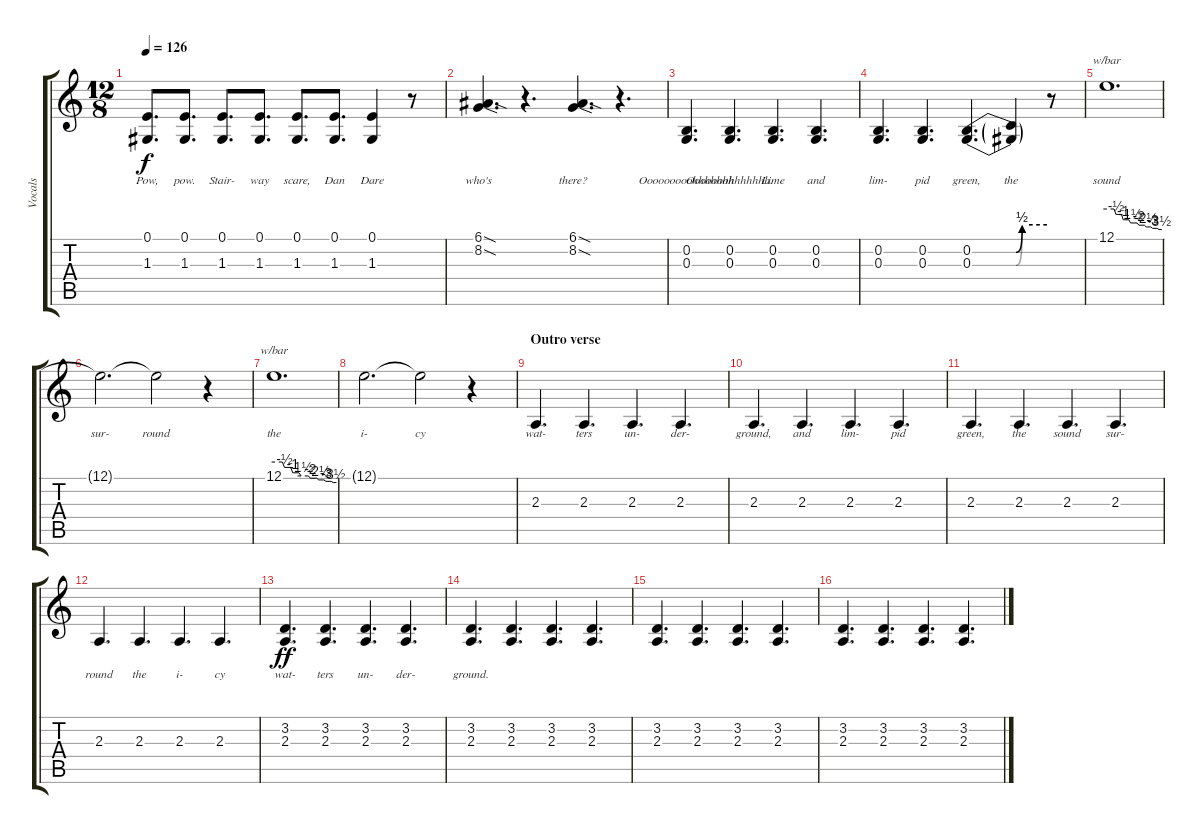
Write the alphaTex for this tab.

\track ("Vocals" "Vocals") {instrument flute}
\staff {score tabs}
\tuning (E4 B3 G3 D3 A2 E2) {hide}
\ts (12 8)
\tempo 126
\clef g2
\ks c
(0.1 1.3).8{d lyrics (0 "Pow,") lyrics (1 "") lyrics (2 "") lyrics (3 "") lyrics (4 "") dy f} (0.1 1.3).8{d lyrics (0 "pow.") lyrics (1 "") lyrics (2 "") lyrics (3 "") lyrics (4 "")} (0.1 1.3).8{d lyrics (0 "Stair-") lyrics (1 "") lyrics (2 "") lyrics (3 "") lyrics (4 "")} (0.1 1.3).8{d lyrics (0 "way") lyrics (1 "") lyrics (2 "") lyrics (3 "") lyrics (4 "")} (0.1 1.3).8{d lyrics (0 "scare,") lyrics (1 "") lyrics (2 "") lyrics (3 "") lyrics (4 "")} (0.1 1.3).8{d lyrics (0 "Dan") lyrics (1 "") lyrics (2 "") lyrics (3 "") lyrics (4 "")} (0.1 1.3).4{lyrics (0 "Dare") lyrics (1 "") lyrics (2 "") lyrics (3 "") lyrics (4 "")} r.8 |
(6.1{sod} 8.2{sod}).4{d lyrics (0 "who's") lyrics (1 "") lyrics (2 "") lyrics (3 "") lyrics (4 "")} r.4{d} (6.1{sod} 8.2{sod}).4{d lyrics (0 "there?") lyrics (1 "") lyrics (2 "") lyrics (3 "") lyrics (4 "")} r.4{d} |
(0.2 0.3).4{d lyrics (0 "Ooooooooohhhhhhh") lyrics (1 "") lyrics (2 "") lyrics (3 "") lyrics (4 "")} (0.2 0.3).4{d lyrics (0 "Ooooooohhhhhhh.") lyrics (1 "") lyrics (2 "") lyrics (3 "") lyrics (4 "")} (0.2 0.3).4{d lyrics (0 "Lime") lyrics (1 "") lyrics (2 "") lyrics (3 "") lyrics (4 "")} (0.2 0.3).4{d lyrics (0 "and") lyrics (1 "") lyrics (2 "") lyrics (3 "") lyrics (4 "")} |
(0.2 0.3).4{d lyrics (0 "lim-") lyrics (1 "") lyrics (2 "") lyrics (3 "") lyrics (4 "")} (0.2 0.3).4{d lyrics (0 "pid") lyrics (1 "") lyrics (2 "") lyrics (3 "") lyrics (4 "")} (0.2{be (custom 0 0 30 0 35 0 40 2 60 2)} 0.3{be (custom 0 0 30 0 35 0 40 2 60 2)}).4{d lyrics (0 "green,") lyrics (1 "") lyrics (2 "") lyrics (3 "") lyrics (4 "")} (0.2{t} 0.3{t}).4{lyrics (0 "the") lyrics (1 "") lyrics (2 "") lyrics (3 "") lyrics (4 "")} r.8 |
12.1.1{d tbe (custom default 0 0 8 0 10 -2 16 -2 18 -4 24 -4 26 -6 33 -6 35 -8 41 -8 43 -10 48 -10 50 -12 55 -12 57 -14 60 -14) lyrics (0 "sound") lyrics (1 "") lyrics (2 "") lyrics (3 "") lyrics (4 "")} |
12.1{t}.2{d lyrics (0 "sur-") lyrics (1 "") lyrics (2 "") lyrics (3 "") lyrics (4 "")} 12.1{t}.2{lyrics (0 "round") lyrics (1 "") lyrics (2 "") lyrics (3 "") lyrics (4 "")} r.4 |
12.1.1{d tbe (custom default 0 0 8 0 10 -2 16 -2 18 -4 24 -4 26 -6 33 -6 35 -8 41 -8 43 -10 48 -10 50 -12 55 -12 57 -14 60 -14) lyrics (0 "the") lyrics (1 "") lyrics (2 "") lyrics (3 "") lyrics (4 "")} |
12.1{t}.2{d lyrics (0 "i-") lyrics (1 "") lyrics (2 "") lyrics (3 "") lyrics (4 "")} 12.1{t}.2{lyrics (0 "cy") lyrics (1 "") lyrics (2 "") lyrics (3 "") lyrics (4 "")} r.4 |
\section ("" "Outro verse")
2.3.4{d lyrics (0 "wat-") lyrics (1 "") lyrics (2 "") lyrics (3 "") lyrics (4 "")} 2.3.4{d lyrics (0 "ters") lyrics (1 "") lyrics (2 "") lyrics (3 "") lyrics (4 "")} 2.3.4{d lyrics (0 "un-") lyrics (1 "") lyrics (2 "") lyrics (3 "") lyrics (4 "")} 2.3.4{d lyrics (0 "der-") lyrics (1 "") lyrics (2 "") lyrics (3 "") lyrics (4 "")} |
2.3.4{d lyrics (0 "ground,") lyrics (1 "") lyrics (2 "") lyrics (3 "") lyrics (4 "")} 2.3.4{d lyrics (0 "and") lyrics (1 "") lyrics (2 "") lyrics (3 "") lyrics (4 "")} 2.3.4{d lyrics (0 "lim-") lyrics (1 "") lyrics (2 "") lyrics (3 "") lyrics (4 "")} 2.3.4{d lyrics (0 "pid") lyrics (1 "") lyrics (2 "") lyrics (3 "") lyrics (4 "")} |
2.3.4{d lyrics (0 "green,") lyrics (1 "") lyrics (2 "") lyrics (3 "") lyrics (4 "")} 2.3.4{d lyrics (0 "the") lyrics (1 "") lyrics (2 "") lyrics (3 "") lyrics (4 "")} 2.3.4{d lyrics (0 "sound") lyrics (1 "") lyrics (2 "") lyrics (3 "") lyrics (4 "")} 2.3.4{d lyrics (0 "sur-") lyrics (1 "") lyrics (2 "") lyrics (3 "") lyrics (4 "")} |
2.3.4{d lyrics (0 "round") lyrics (1 "") lyrics (2 "") lyrics (3 "") lyrics (4 "")} 2.3.4{d lyrics (0 "the") lyrics (1 "") lyrics (2 "") lyrics (3 "") lyrics (4 "")} 2.3.4{d lyrics (0 "i-") lyrics (1 "") lyrics (2 "") lyrics (3 "") lyrics (4 "")} 2.3.4{d lyrics (0 "cy") lyrics (1 "") lyrics (2 "") lyrics (3 "") lyrics (4 "")} |
(3.2 2.3).4{d lyrics (0 "wat-") lyrics (1 "") lyrics (2 "") lyrics (3 "") lyrics (4 "") dy ff} (3.2 2.3).4{d lyrics (0 "ters") lyrics (1 "") lyrics (2 "") lyrics (3 "") lyrics (4 "")} (3.2 2.3).4{d lyrics (0 "un-") lyrics (1 "") lyrics (2 "") lyrics (3 "") lyrics (4 "")} (3.2 2.3).4{d lyrics (0 "der-") lyrics (1 "") lyrics (2 "") lyrics (3 "") lyrics (4 "")} |
(3.2 2.3).4{d lyrics (0 "ground.") lyrics (1 "") lyrics (2 "") lyrics (3 "") lyrics (4 "")} (3.2 2.3).4{d} (3.2 2.3).4{d} (3.2 2.3).4{d} |
(3.2 2.3).4{d} (3.2 2.3).4{d} (3.2 2.3).4{d} (3.2 2.3).4{d} |
(3.2 2.3).4{d} (3.2 2.3).4{d} (3.2 2.3).4{d} (3.2 2.3).4{d}
